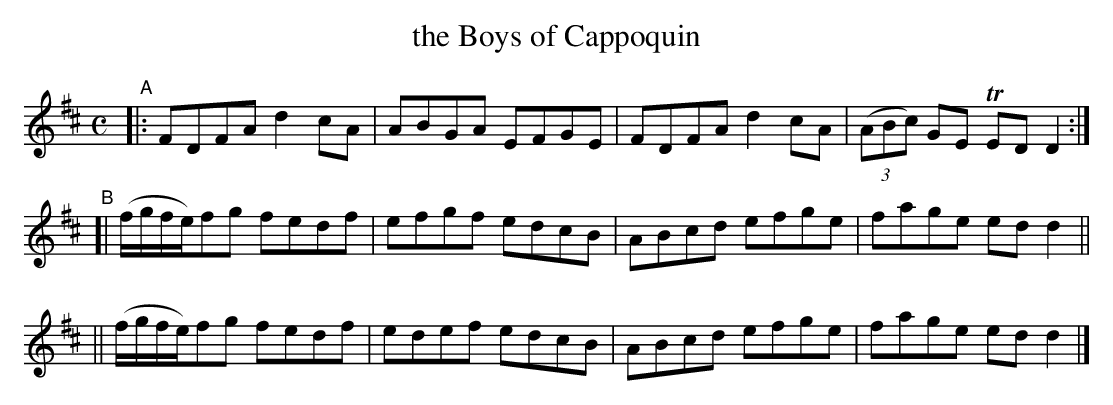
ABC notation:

X:1
T: the Boys of Cappoquin
M: C
L: 1/8
K: D
"A"\
|: FDFA d2cA | ABGA EFGE | FDFA d2cA | (3(ABc) GE TEDD2 :|
"^B"\
[| (f/g/f/e/)fg fedf | efgf edcB | ABcd efge | fage edd2 ||
|| (f/g/f/e/)fg fedf | edef edcB | ABcd efge | fage edd2 |]
